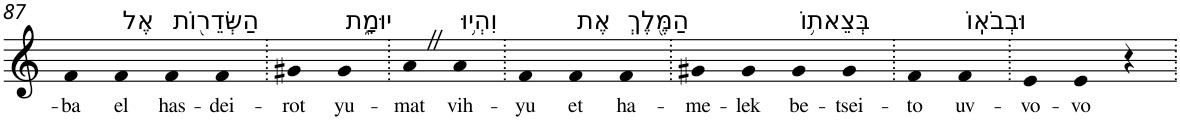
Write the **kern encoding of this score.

**kern	**text
*part1	*part1
*staff1	*staff1
*I"Piano	*
*I'Pno	*
!!LO:PB:g=z
*clefG2	*
*k[]	*
=87	=87
!	!LO:LY:b
4f	-ba
!LO:TX:a:t=אֶל	!
!	!LO:LY:b
4f	el
!LO:TX:a:t=הַשְּׂדֵר֖וֹת	!
!	!LO:LY:b
4f	has-
!	!LO:LY:b
4f	-dei-
=88.	=88.
!	!LO:LY:b
4g#X	-rot
!LO:TX:a:t=יוּמָ֑ת	!
!	!LO:LY:b
4g#	yu-
=89.	=89.
!	!LO:LY:b
4aZ	-mat
!LO:TX:a:t=וִהְי֥וּ	!
!	!LO:LY:b
4a	vih-
=90.	=90.
!	!LO:LY:b
4f	-yu
!LO:TX:a:t=אֶת	!
!	!LO:LY:b
4f	et
!LO:TX:a:t=הַמֶּ֖לֶךְ	!
!	!LO:LY:b
4f	ha-
=91.	=91.
!	!LO:LY:b
4g#X	-me-
!	!LO:LY:b
4g#	-lek
!LO:TX:a:t=בְּצֵאת֥וֹ	!
!	!LO:LY:b
4g#	be-
!	!LO:LY:b
4g#	-tsei-
=92.	=92.
!	!LO:LY:b
4f	-to
!LO:TX:a:t=וּבְבֹאֽוֹ	!
!	!LO:LY:b
4f	uv-
=93.	=93.
!	!LO:LY:b
4e	-vo-
!	!LO:LY:b
4e	-vo
4r	.
=.	=.
*-	*-
